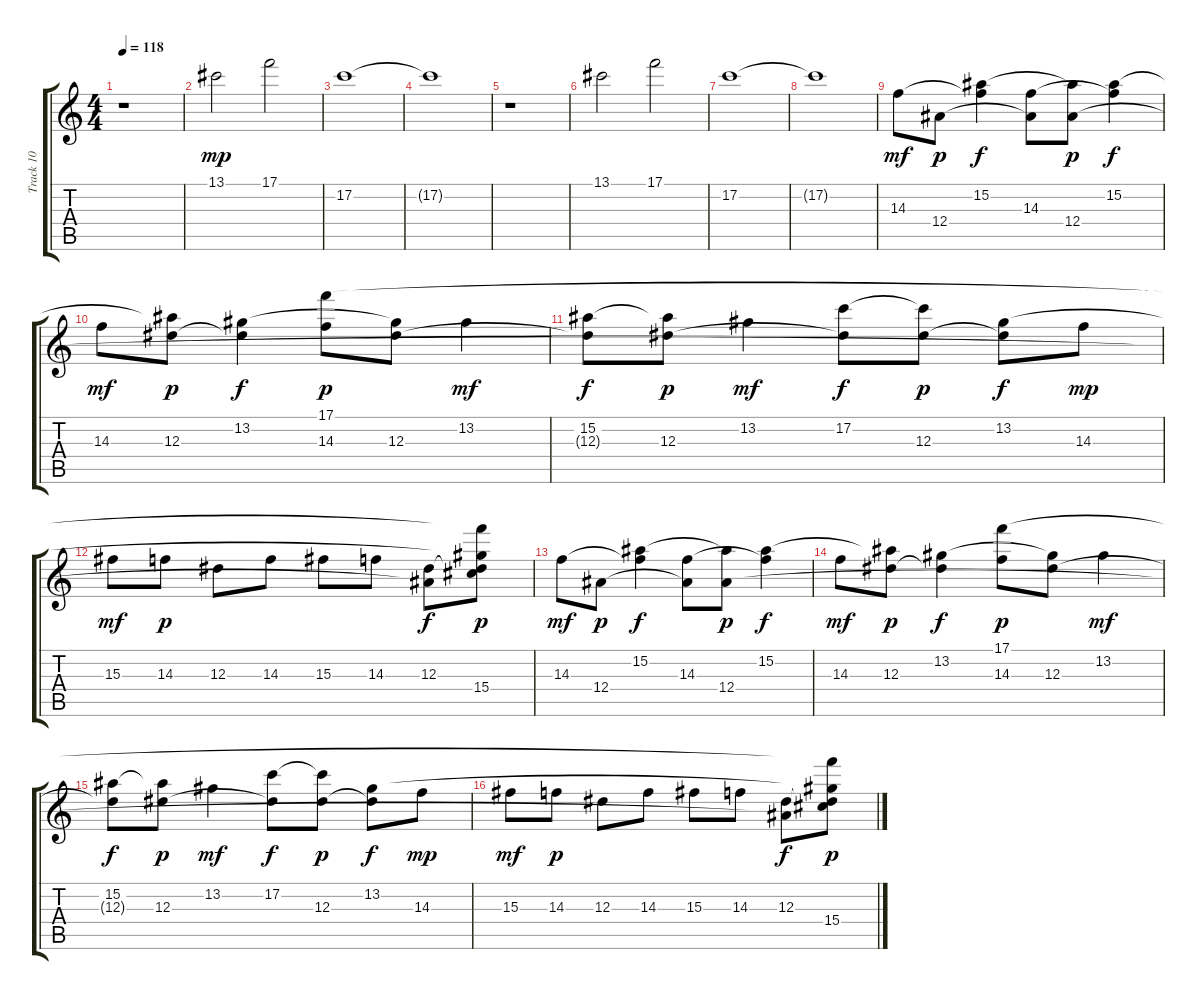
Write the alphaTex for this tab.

\track ("Track 10" "Track 10") {instrument brightacousticpiano}
\staff {score tabs}
\tuning (C5 G4 Eb4 Bb3 F3 Bb2) {hide}
\ts (4 4)
\tempo 118
\clef g2
\ks c
r.1{dy mp} |
13.1.2 17.1.2 |
17.2.1 |
17.2{t}.1 |
r.1 |
13.1.2 17.1.2 |
17.2.1 |
17.2{t}.1 |
14.3.8{dy mf} 12.4.8{dy p} (15.2 14.3{t}).4{dy f} (14.3 12.4{t}).8 (15.2{t} 12.4).8{dy p} (15.2 14.3{t}).4{dy f} |
14.3.8{dy mf} (15.2{t} 12.3).8{dy p} (13.2 12.3{t}).4{dy f} (17.1 14.3).8{dy p} (13.2{t} 12.3).8 13.2.4{dy mf} |
(15.2 12.3{t}).8{dy f} (15.2{t} 12.3).8{dy p} 13.2.4{dy mf} (17.2 12.3{t}).8{dy f} (17.2{t} 12.3).8{dy p} (13.2 12.3{t}).8{dy f} 14.3.8{dy mp} |
15.3.8{dy mf} 14.3.8{dy p} 12.3.8 14.3.8 15.3.8 14.3.8 (12.3 12.4{t}).8{dy f} (17.1{t} 13.2{t} 12.3{t} 15.4).8{dy p} |
14.3.8{dy mf} 12.4.8{dy p} (15.2 14.3{t}).4{dy f} (14.3 12.4{t}).8 (15.2{t} 12.4).8{dy p} (15.2 14.3{t}).4{dy f} |
14.3.8{dy mf} (15.2{t} 12.3).8{dy p} (13.2 12.3{t}).4{dy f} (17.1 14.3).8{dy p} (13.2{t} 12.3).8 13.2.4{dy mf} |
(15.2 12.3{t}).8{dy f} (15.2{t} 12.3).8{dy p} 13.2.4{dy mf} (17.2 12.3{t}).8{dy f} (17.2{t} 12.3).8{dy p} (13.2 12.3{t}).8{dy f} 14.3.8{dy mp} |
15.3.8{dy mf} 14.3.8{dy p} 12.3.8 14.3.8 15.3.8 14.3.8 (12.3 12.4{t}).8{dy f} (17.1{t} 13.2{t} 12.3{t} 15.4).8{dy p}
